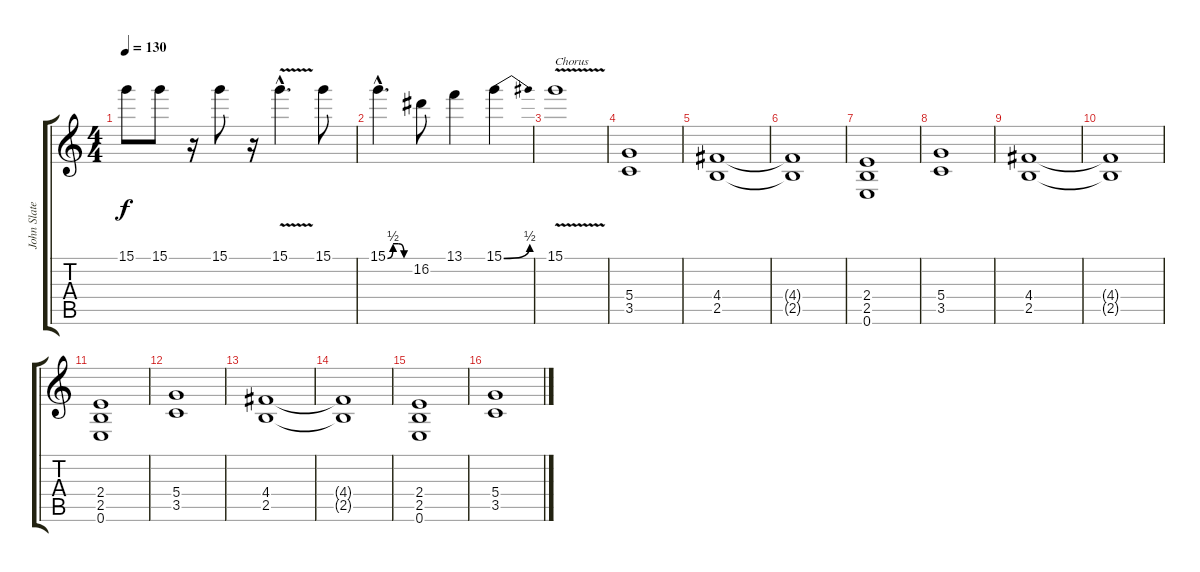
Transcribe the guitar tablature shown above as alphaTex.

\track ("John Slater" "John Slate") {instrument electricguitarclean}
\staff {score tabs}
\tuning (E4 B3 G3 D3 A2 E2) {hide}
\ts (4 4)
\tempo 130
\clef g2
\ks c
15.1.8{dy f} 15.1.8{instrument distortionguitar} r.16 15.1.8 r.16 15.1{v hac}.4{d} 15.1.8 |
15.1{be (custom 0 0 15 2 30 2 45 0 60 0) hac}.4{d} 16.2.8 13.1.4 15.1{be (bend 0 0 60 2)}.4 |
15.1{v}.1{txt "Chorus" instrument distortionguitar} |
(5.4 3.5).1{instrument distortionguitar} |
(4.4 2.5).1{instrument distortionguitar} |
(4.4{t} 2.5{t}).1 |
(2.4 2.5 0.6).1{instrument distortionguitar} |
(5.4 3.5).1{instrument distortionguitar} |
(4.4 2.5).1{instrument distortionguitar} |
(4.4{t} 2.5{t}).1 |
(2.4 2.5 0.6).1{instrument distortionguitar} |
(5.4 3.5).1{instrument distortionguitar} |
(4.4 2.5).1{instrument distortionguitar} |
(4.4{t} 2.5{t}).1 |
(2.4 2.5 0.6).1{instrument distortionguitar} |
(5.4 3.5).1{instrument distortionguitar}
